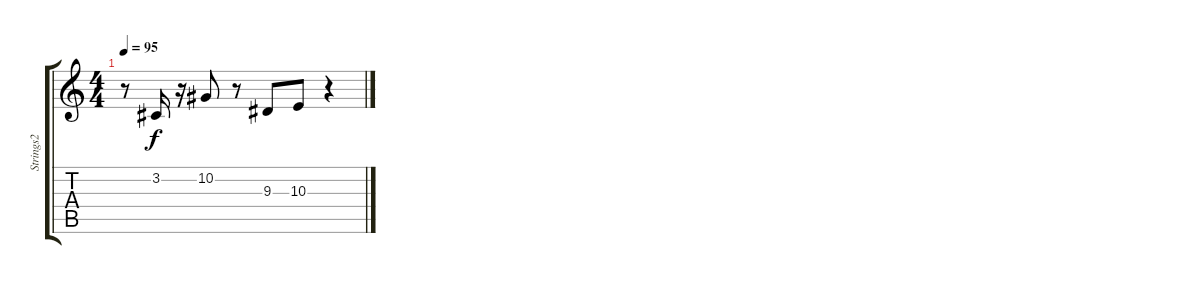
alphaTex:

\track ("Strings2" "Strings2") {instrument stringensemble2}
\staff {score tabs}
\tuning (Eb4 Bb3 Gb3 Db3 Ab2 Eb2) {hide}
\ts (4 4)
\tempo 95
\clef g2
\ks c
r.8{dy f} 3.2.16 r.16 10.2.8 r.8 9.3.8 10.3.8 r.4
